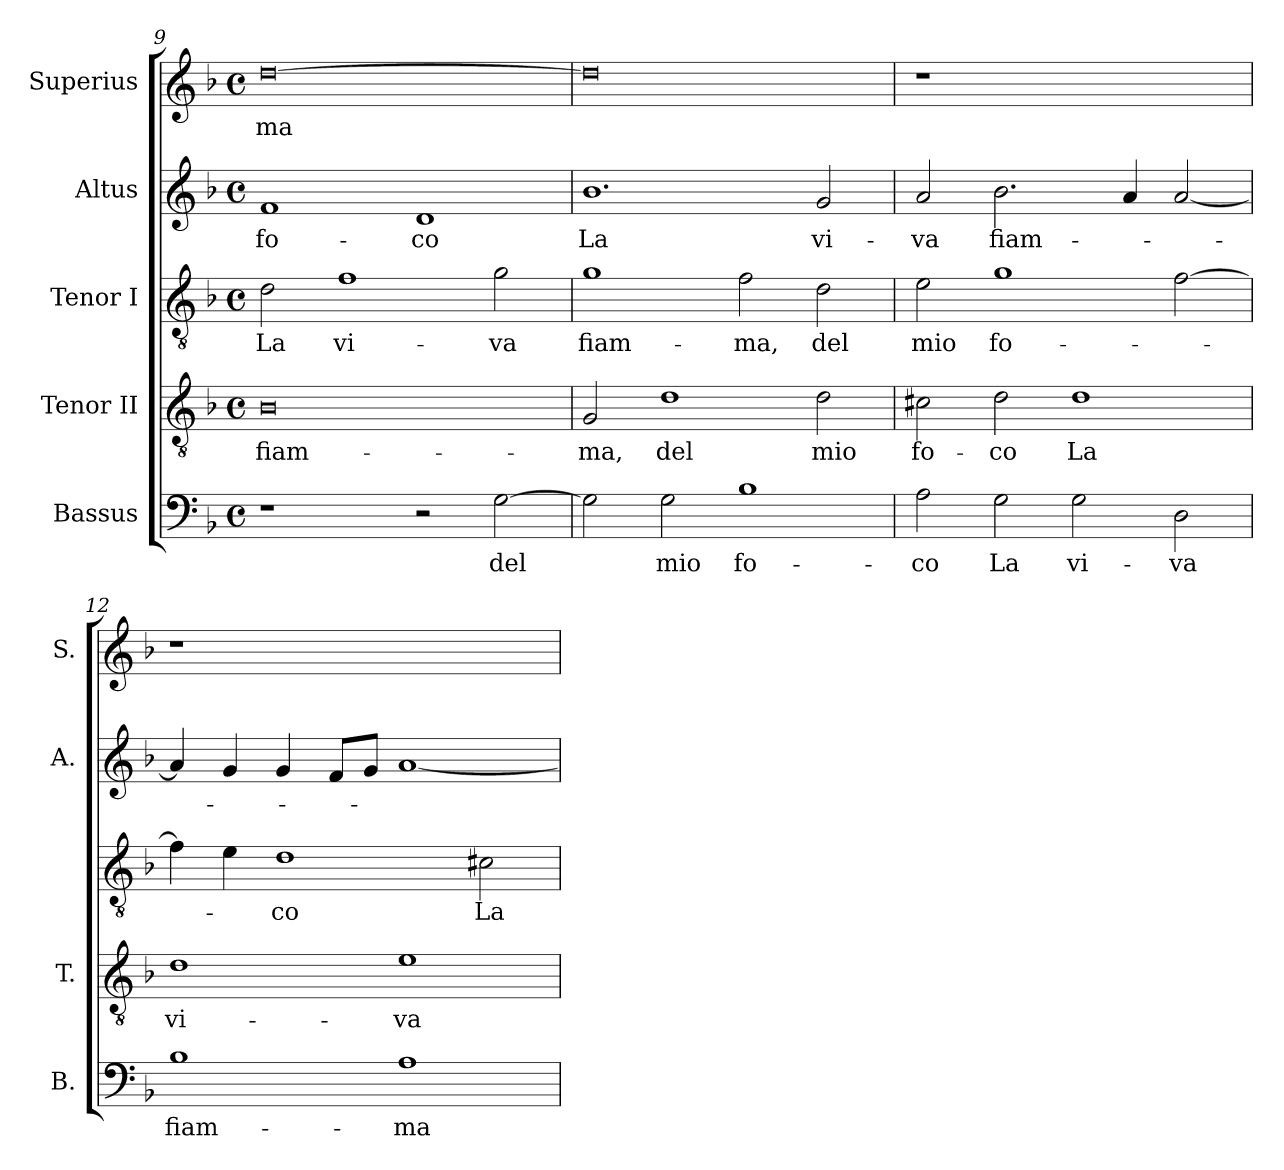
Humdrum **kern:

**kern	**text	**kern	**text	**kern	**text	**kern	**text	**kern	**text
*part5	*part5	*part4	*part4	*part3	*part3	*part2	*part2	*part1	*part1
*staff5	*staff5	*staff4	*staff4	*staff3	*staff3	*staff2	*staff2	*staff1	*staff1
*I"Bassus	*	*I"Tenor II	*	*I"Tenor I	*	*I"Altus	*	*I"Superius	*
*I'B.	*	*I'T.	*	*	*	*I'A.	*	*I'S.	*
*clefF4	*	*clefGv2	*	*clefGv2	*	*clefG2	*	*clefG2	*
*	*	*ITrd7c12	*	*	*	*	*	*	*
*k[b-]	*	*k[b-]	*	*k[b-]	*	*k[b-]	*	*k[b-]	*
*F:	*	*F:	*	*F:	*	*F:	*	*F:	*
*M4/4	*	*M4/4	*	*M4/4	*	*M4/4	*	*M4/4	*
*met(c)	*	*met(c)	*	*met(c)	*	*met(c)	*	*met(c)	*
=9	=9	=9	=9	=9	=9	=9	=9	=9	=9
!	!	!	!LO:LY:b:color=#000000	!	!	!	!	!	!
!	!	!	!	!	!LO:LY:b:color=#000000	!	!	!	!
!	!	!	!	!	!	!	!LO:LY:b:color=#000000	!	!
!	!	!	!	!	!	!	!	!	!LO:LY:b:color=#000000
1r	.	0BB-i	fiam-	2di\	La	1fi	fo-	[>0ddi	-ma
!	!	!	!	!	!LO:LY:b:color=#000000	!	!	!	!
.	.	.	.	1fi	vi-	.	.	.	.
!	!	!	!	!	!	!	!LO:LY:b:color=#000000	!	!
2r	.	.	.	.	.	1di	-co	.	.
!	!LO:LY:b:color=#000000	!	!	!	!	!	!	!	!
!	!	!	!	!	!LO:LY:b:color=#000000	!	!	!	!
[>2Gi\	del	.	.	2gi\	-va	.	.	.	.
=10	=10	=10	=10	=10	=10	=10	=10	=10	=10
!	!	!	!LO:LY:b:color=#000000	!	!	!	!	!	!
!	!	!	!	!	!LO:LY:b:color=#000000	!	!	!	!
!	!	!	!	!	!	!	!LO:LY:b:color=#000000	!	!
2Gi\]	.	2GGi/	-ma,	1gi	fiam-	1.b-i	La	0ddi]	.
!	!LO:LY:b:color=#000000	!	!	!	!	!	!	!	!
!	!	!	!LO:LY:b:color=#000000	!	!	!	!	!	!
2Gi\	mio	1Di	del	.	.	.	.	.	.
!	!LO:LY:b:color=#000000	!	!	!	!	!	!	!	!
!	!	!	!	!	!LO:LY:b:color=#000000	!	!	!	!
1B-i	fo-	.	.	2fi\	-ma,	.	.	.	.
!	!	!	!LO:LY:b:color=#000000	!	!	!	!	!	!
!	!	!	!	!	!LO:LY:b:color=#000000	!	!	!	!
!	!	!	!	!	!	!	!LO:LY:b:color=#000000	!	!
.	.	2Di\	mio	2di\	del	2gi/	vi-	.	.
!!LO:LB:g=z
=11	=11	=11	=11	=11	=11	=11	=11	=11	=11
!	!LO:LY:b:color=#000000	!	!	!	!	!	!	!	!
!	!	!	!LO:LY:b:color=#000000	!	!	!	!	!	!
!	!	!	!	!	!LO:LY:b:color=#000000	!	!	!	!
!	!	!	!	!	!	!	!LO:LY:b:color=#000000	!LO:N:vis=1	!
2Ai\	-co	2C#Xi\	fo-	2ei\	mio	2ai/	-va	1r	.
!	!LO:LY:b:color=#000000	!	!	!	!	!	!	!	!
!	!	!	!LO:LY:b:color=#000000	!	!	!	!	!	!
!	!	!	!	!	!LO:LY:b:color=#000000	!	!	!	!
!	!	!	!	!	!	!	!LO:LY:b:color=#000000	!	!
2Gi\	La	2Di\	-co	1gi	fo-	2.b-i\	fiam-	.	.
!	!LO:LY:b:color=#000000	!	!	!	!	!	!	!	!
!	!	!	!LO:LY:b:color=#000000	!	!	!	!	!	!
2Gi\	vi-	1Di	La	.	.	.	.	1ryy	.
.	.	.	.	.	.	4ai/	.	.	.
!	!LO:LY:b:color=#000000	!	!	!	!	!	!	!	!
2Di\	-va	.	.	[>2fi\	.	[<2ai/	.	.	.
=12	=12	=12	=12	=12	=12	=12	=12	=12	=12
!	!LO:LY:b:color=#000000	!	!	!	!	!	!	!	!
!	!	!	!LO:LY:b:color=#000000	!	!	!	!	!LO:N:vis=1	!
1B-i	fiam-	1Di	vi-	4fi\]	.	4ai/]	.	1r	.
.	.	.	.	4ei\	.	4gi/	.	.	.
!	!	!	!	!	!LO:LY:b:color=#000000	!	!	!	!
.	.	.	.	1di	-co	4gi/	.	.	.
.	.	.	.	.	.	8fi/L	.	.	.
.	.	.	.	.	.	8gi/J	.	.	.
!	!LO:LY:b:color=#000000	!	!	!	!	!	!	!	!
!	!	!	!LO:LY:b:color=#000000	!	!	!	!	!	!
1Ai	-ma	1Ei	-va	.	.	[<1ai	.	1ryy	.
!	!	!	!	!	!LO:LY:b:color=#000000	!	!	!	!
.	.	.	.	2c#Xi\	La	.	.	.	.
=	=	=	=	=	=	=	=	=	=
*-	*-	*-	*-	*-	*-	*-	*-	*-	*-
